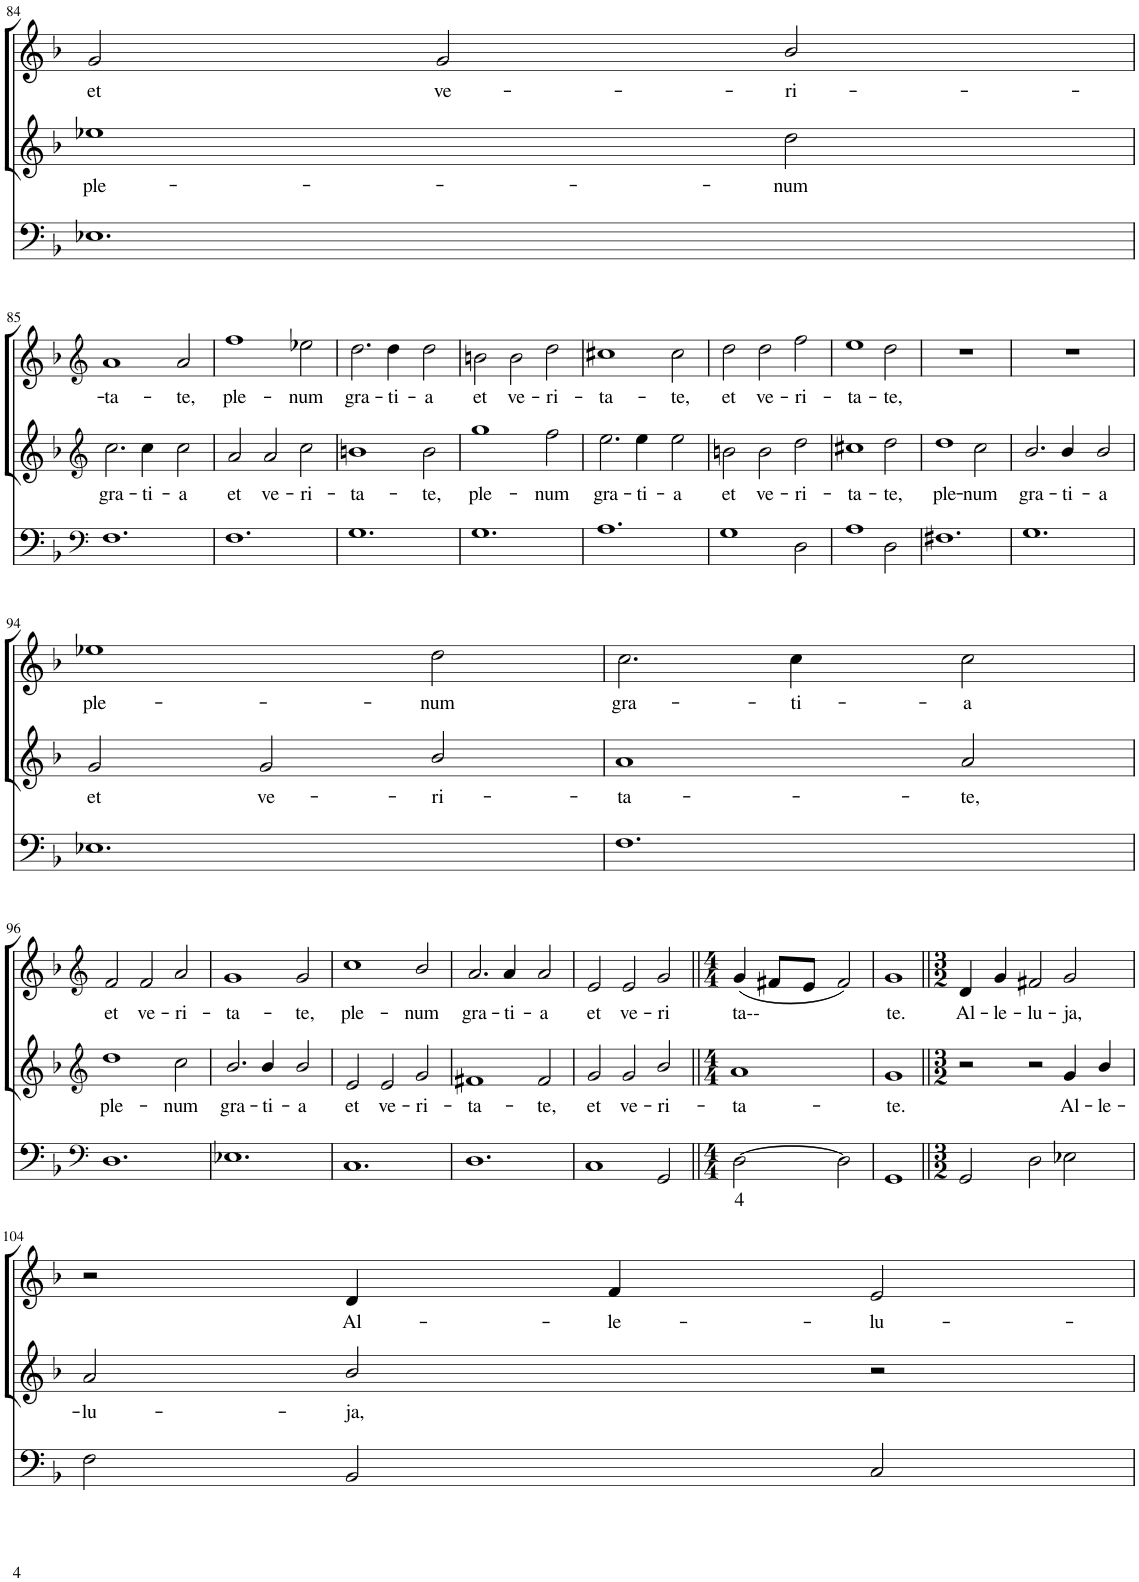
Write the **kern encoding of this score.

**kern	**text	**kern	**text	**kern	**text
*part3	*part3	*part2	*part2	*part1	*part1
*staff3	*staff3	*staff2	*staff2	*staff1	*staff1
*I"Continuo	*	*I"Soprano II	*	*I"Soprano I	*
!!LO:PB:g=z
*clefF4	*	*clefG2	*	*clefG2	*
*k[b-]	*	*k[b-]	*	*k[b-]	*
*M3/2	*	*M3/2	*	*M3/2	*
=84	=84	=84	=84	=84	=84
!	!	!	!LO:LY:b	!	!LO:LY:b
1.E-X	.	1ee-X	ple-	2g/	et
!	!	!	!	!	!LO:LY:b
.	.	.	.	2g/	ve-
!	!	!	!LO:LY:b	!	!LO:LY:b
.	.	2dd\	num	2b-/	ri-
!!LO:LB:g=z
=85	=85	=85	=85	=85	=85
*clefF4	*	*clefG2	*	*clefG2	*
!	!	!	!LO:LY:b	!	!LO:LY:b
1.F	.	2.cc\	gra-	1a	ta-
!	!	!	!LO:LY:b	!	!
.	.	4cc\	ti-	.	.
!	!	!	!LO:LY:b	!	!LO:LY:b
.	.	2cc\	a	2a/	te,
=86	=86	=86	=86	=86	=86
!	!	!	!LO:LY:b	!	!LO:LY:b
1.F	.	2a/	et	1ff	ple-
!	!	!	!LO:LY:b	!	!
.	.	2a/	ve-	.	.
!	!	!	!LO:LY:b	!	!LO:LY:b
.	.	2cc\	ri-	2ee-X\	num
=87	=87	=87	=87	=87	=87
!	!	!	!LO:LY:b	!	!LO:LY:b
1.G	.	1bn	ta-	2.dd\	gra-
!	!	!	!	!	!LO:LY:b
.	.	.	.	4dd\	ti-
!	!	!	!LO:LY:b	!	!LO:LY:b
.	.	2b\	te,	2dd\	a
=88	=88	=88	=88	=88	=88
!	!	!	!LO:LY:b	!	!LO:LY:b
1.G	.	1gg	ple-	2bn\	et
!	!	!	!	!	!LO:LY:b
.	.	.	.	2b\	ve-
!	!	!	!LO:LY:b	!	!LO:LY:b
.	.	2ff\	num	2dd\	ri-
=89	=89	=89	=89	=89	=89
!	!	!	!LO:LY:b	!	!LO:LY:b
1.A	.	2.ee\	gra-	1cc#X	ta-
!	!	!	!LO:LY:b	!	!
.	.	4ee\	ti-	.	.
!	!	!	!LO:LY:b	!	!LO:LY:b
.	.	2ee\	a	2cc#\	te,
=90	=90	=90	=90	=90	=90
!	!	!	!LO:LY:b	!	!LO:LY:b
1G	.	2bn\	et	2dd\	et
!	!	!	!LO:LY:b	!	!LO:LY:b
.	.	2b\	ve-	2dd\	ve-
!	!	!	!LO:LY:b	!	!LO:LY:b
2D\	.	2dd\	ri-	2ff\	ri-
=91	=91	=91	=91	=91	=91
!	!	!	!LO:LY:b	!	!LO:LY:b
1A	.	1cc#X	ta-	1ee	ta-
!	!	!	!LO:LY:b	!	!LO:LY:b
2D\	.	2dd\	te,	2dd\	te,
=92	=92	=92	=92	=92	=92
!	!	!	!LO:LY:b	!	!
1.F#X	.	1dd	ple-	1.r	.
!	!	!	!LO:LY:b	!	!
.	.	2cc\	num	.	.
=93	=93	=93	=93	=93	=93
!	!	!	!LO:LY:b	!	!
1.G	.	2.b-/	gra-	1.r	.
!	!	!	!LO:LY:b	!	!
.	.	4b-/	ti-	.	.
!	!	!	!LO:LY:b	!	!
.	.	2b-/	a	.	.
!!LO:LB:g=z
=94	=94	=94	=94	=94	=94
!	!	!	!LO:LY:b	!	!LO:LY:b
1.E-X	.	2g/	et	1ee-X	ple-
!	!	!	!LO:LY:b	!	!
.	.	2g/	ve-	.	.
!	!	!	!LO:LY:b	!	!LO:LY:b
.	.	2b-/	ri-	2dd\	num
=95	=95	=95	=95	=95	=95
!	!	!	!LO:LY:b	!	!LO:LY:b
1.F	.	1a	ta-	2.cc\	gra-
!	!	!	!	!	!LO:LY:b
.	.	.	.	4cc\	ti-
!	!	!	!LO:LY:b	!	!LO:LY:b
.	.	2a/	te,	2cc\	a
!!LO:LB:g=z
=96	=96	=96	=96	=96	=96
*clefF4	*	*clefG2	*	*clefG2	*
!	!	!	!LO:LY:b	!	!LO:LY:b
1.D	.	1dd	ple-	2f/	et
!	!	!	!	!	!LO:LY:b
.	.	.	.	2f/	ve-
!	!	!	!LO:LY:b	!	!LO:LY:b
.	.	2cc\	num	2a/	ri-
=97	=97	=97	=97	=97	=97
!	!	!	!LO:LY:b	!	!LO:LY:b
1.E-X	.	2.b-/	gra-	1g	ta-
!	!	!	!LO:LY:b	!	!
.	.	4b-/	ti-	.	.
!	!	!	!LO:LY:b	!	!LO:LY:b
.	.	2b-/	a	2g/	te,
=98	=98	=98	=98	=98	=98
!	!	!	!LO:LY:b	!	!LO:LY:b
1.C	.	2e/	et	1cc	ple-
!	!	!	!LO:LY:b	!	!
.	.	2e/	ve-	.	.
!	!	!	!LO:LY:b	!	!LO:LY:b
.	.	2g/	ri-	2b-/	num
=99	=99	=99	=99	=99	=99
!	!	!	!LO:LY:b	!	!LO:LY:b
1.D	.	1f#X	ta-	2.a/	gra-
!	!	!	!	!	!LO:LY:b
.	.	.	.	4a/	ti-
!	!	!	!LO:LY:b	!	!LO:LY:b
.	.	2f#/	te,	2a/	a
=100	=100	=100	=100	=100	=100
!	!	!	!LO:LY:b	!	!LO:LY:b
1C	.	2g/	et	2e/	et
!	!	!	!LO:LY:b	!	!LO:LY:b
.	.	2g/	ve-	2e/	ve-
!	!	!	!LO:LY:b	!	!LO:LY:b
2GG/	.	2b-/	ri-	2g/	ri
=101||	=101||	=101||	=101||	=101||	=101||
*M4/4	*	*M4/4	*	*M4/4	*
!	!LO:LY:b	!	!LO:LY:b	!	!LO:LY:b
[2D\	4	1a	ta-	(4g/	ta--
.	.	.	.	8f#X/L	.
.	.	.	.	8e/J	.
2D\]	.	.	.	2f#/)	.
=102	=102	=102	=102	=102	=102
!	!	!	!LO:LY:b	!	!LO:LY:b
1GG	.	1g	te.	1g	te.
=103||	=103||	=103||	=103||	=103||	=103||
*M3/2	*	*M3/2	*	*M3/2	*
!	!	!	!	!	!LO:LY:b
2GG/	.	2r	.	4d/	Al-
!	!	!	!	!	!LO:LY:b
.	.	.	.	4g/	le-
!	!	!	!	!	!LO:LY:b
2D\	.	2r	.	2f#X/	lu-
!	!	!	!LO:LY:b	!	!LO:LY:b
2E-X\	.	4g/	Al-	2g/	ja,
!	!	!	!LO:LY:b	!	!
.	.	4b-/	le-	.	.
!!LO:LB:g=z
=104	=104	=104	=104	=104	=104
!	!	!	!LO:LY:b	!	!
2F\	.	2a/	lu-	2r	.
!	!	!	!LO:LY:b	!	!LO:LY:b
2BB-/	.	2b-/	ja,	4d/	Al-
!	!	!	!	!	!LO:LY:b
.	.	.	.	4f/	le-
!	!	!	!	!	!LO:LY:b
2C/	.	2r	.	2e/	lu-
=	=	=	=	=	=
*-	*-	*-	*-	*-	*-
